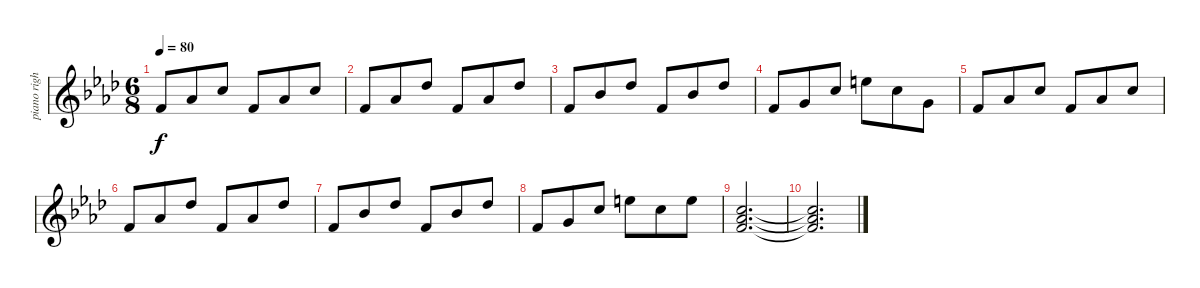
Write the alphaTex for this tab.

\track ("piano right hand" "piano righ") {instrument brightacousticpiano}
\staff {score}
\tuning (E4 B3 G3 D3 A2 E2) {hide}
\ts (6 8)
\tempo 80
\clef g2
\ks fminor
6.2.8{dy f} 4.1.8 8.1.8 6.2.8 4.1.8 8.1.8 |
6.2.8 4.1.8 9.1.8 6.2.8 4.1.8 9.1.8 |
6.2.8 6.1.8 9.1.8 6.2.8 6.1.8 9.1.8 |
6.2.8 8.2.8 8.1.8 12.1.8 8.1.8 8.2.8 |
6.2.8 4.1.8 8.1.8 6.2.8 4.1.8 8.1.8 |
6.2.8 4.1.8 9.1.8 6.2.8 4.1.8 9.1.8 |
6.2.8 6.1.8 9.1.8 6.2.8 6.1.8 9.1.8 |
6.2.8 8.2.8 8.1.8 12.1.8 8.1.8 12.1.8 |
(1.1 9.2 17.3).2{d} |
(1.1{t} 9.2{t} 17.3{t}).2{d}
